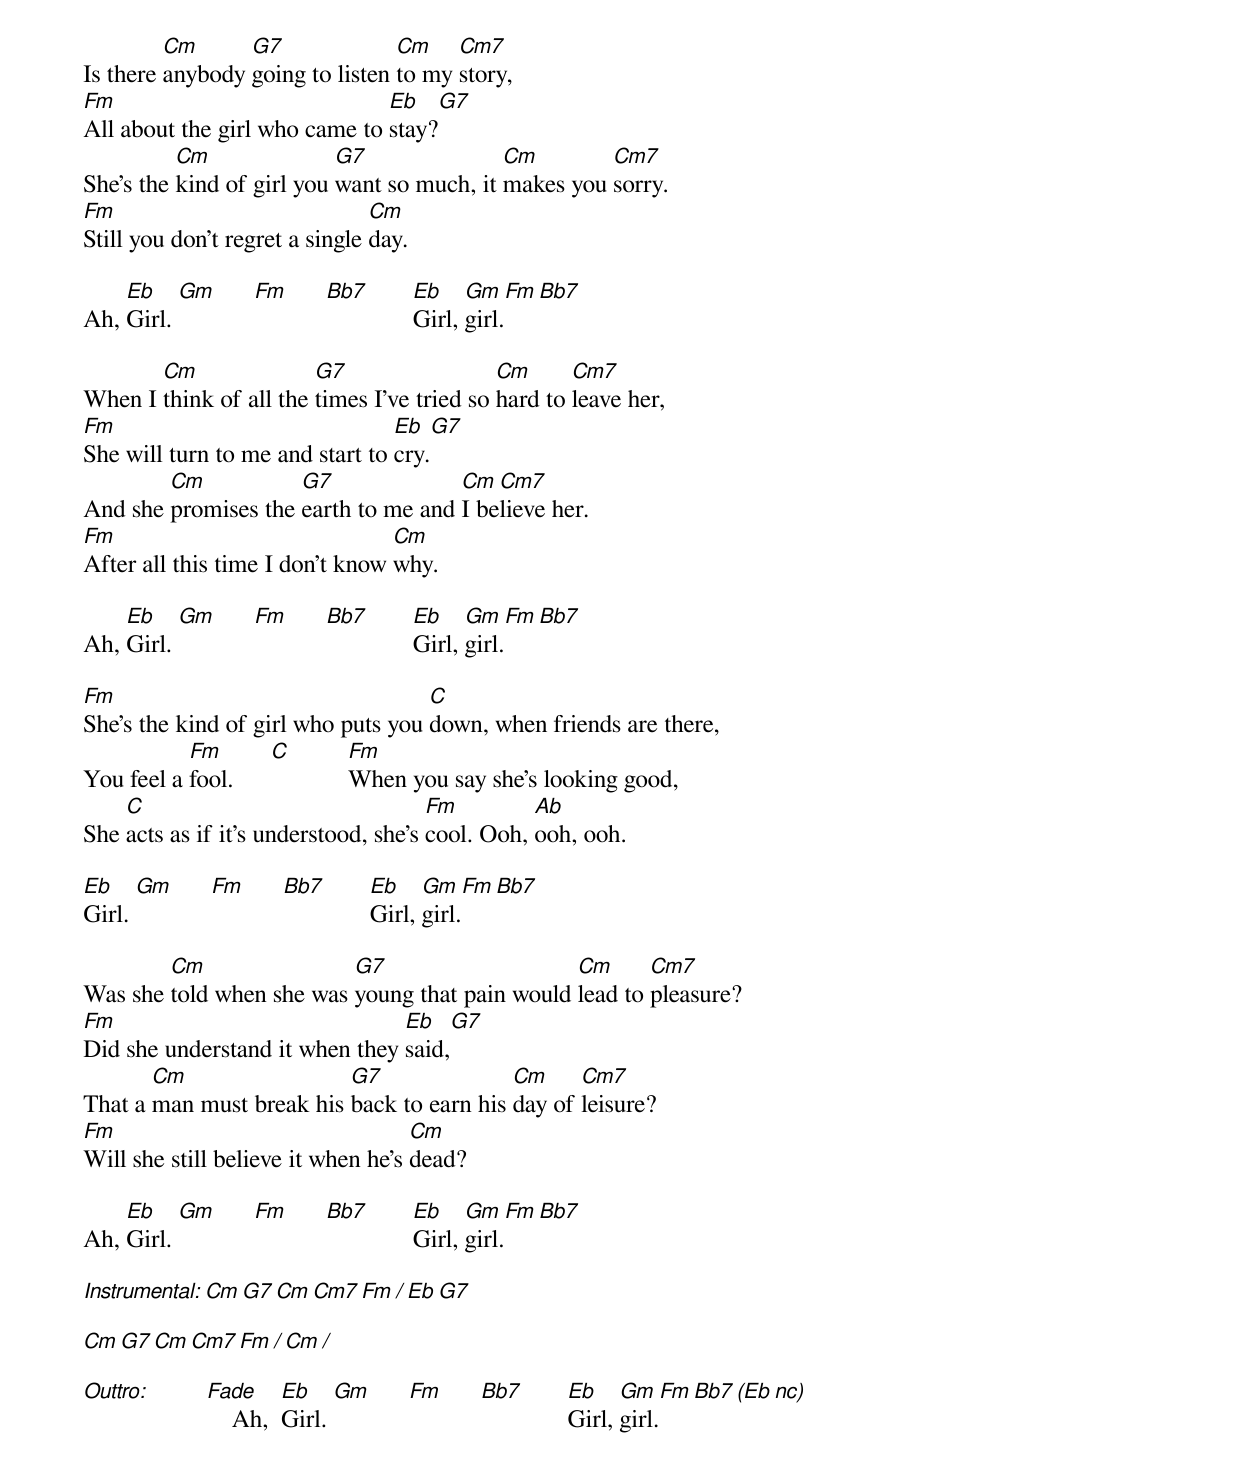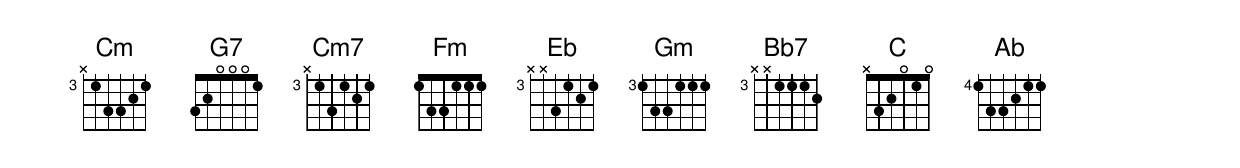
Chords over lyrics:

         Cm      G7              Cm    Cm7
Is there anybody going to listen to my story,
Fm                             Eb    G7
All about the girl who came to stay?
          Cm               G7               Cm        Cm7
She's the kind of girl you want so much, it makes you sorry.
Fm                              Cm
Still you don't regret a single day.

    Eb    Gm    Fm    Bb7    Eb    Gm    Fm    Bb7
Ah, Girl.                    Girl, girl.

       Cm               G7                  Cm      Cm7
When I think of all the times I've tried so hard to leave her,
Fm                               Eb    G7
She will turn to me and start to cry.
        Cm           G7              Cm  Cm7
And she promises the earth to me and I believe her.
Fm                               Cm
After all this time I don't know why.

    Eb    Gm    Fm    Bb7    Eb    Gm    Fm    Bb7
Ah, Girl.                    Girl, girl.

Fm                                  C
She's the kind of girl who puts you down, when friends are there,
           Fm         C        Fm
You feel a fool.               When you say she's looking good,
    C                                 Fm         Ab
She acts as if it's understood, she's cool. Ooh, ooh, ooh.

Eb    Gm    Fm    Bb7    Eb    Gm    Fm    Bb7
Girl.                    Girl, girl.

        Cm                G7                    Cm      Cm7
Was she told when she was young that pain would lead to pleasure?
Fm                              Eb    G7
Did she understand it when they said,
       Cm                 G7               Cm     Cm7
That a man must break his back to earn his day of leisure?
Fm                                  Cm
Will she still believe it when he's dead?

    Eb    Gm    Fm    Bb7    Eb    Gm    Fm    Bb7
Ah, Girl.                    Girl, girl.

Instrumental:  Cm   G7   Cm   Cm7   Fm   /   Eb   G7

               Cm   G7   Cm   Cm7   Fm   /   Cm   /

Outtro:  Fade     Eb    Gm    Fm    Bb7    Eb    Gm    Fm    Bb7   (Eb nc)
             Ah,  Girl.                    Girl, girl.
